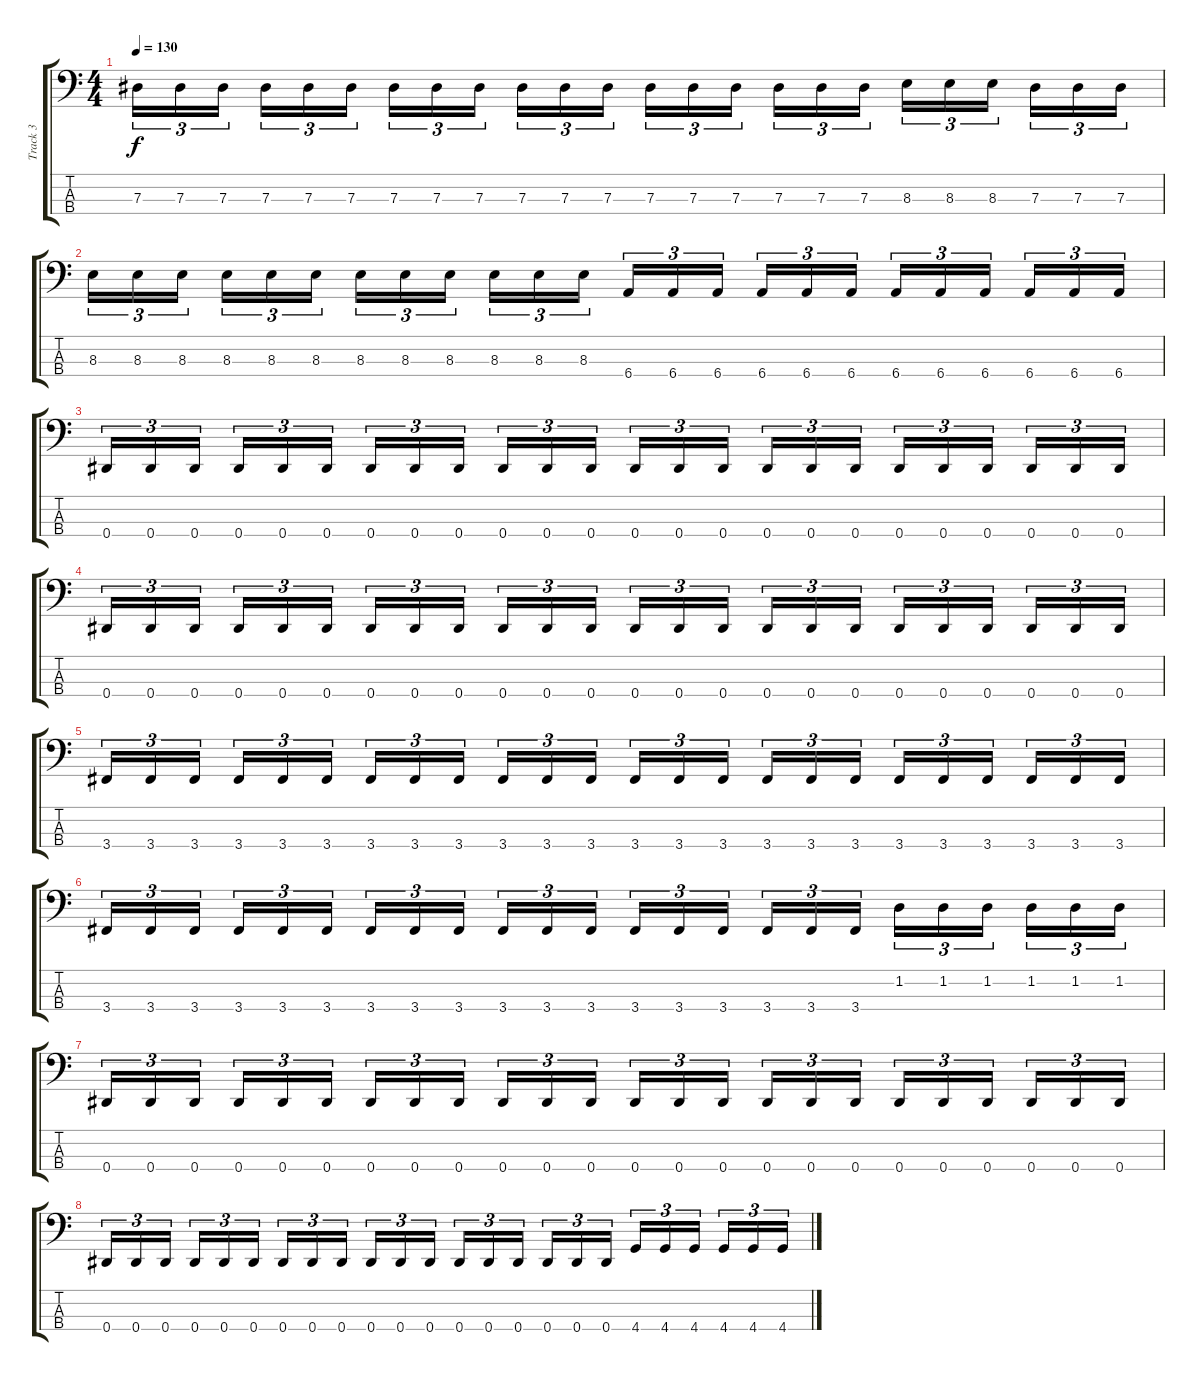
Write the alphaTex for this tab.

\track ("Track 3" "Track 3") {instrument electricbasspick}
\staff {score tabs}
\tuning (Gb2 Db2 Ab1 Eb1) {hide}
\ts (4 4)
\tempo 130
\clef f4
\ks c
7.3.16{tu (3 2) dy f} 7.3.16{tu (3 2)} 7.3.16{tu (3 2)} 7.3.16{tu (3 2)} 7.3.16{tu (3 2)} 7.3.16{tu (3 2)} 7.3.16{tu (3 2)} 7.3.16{tu (3 2)} 7.3.16{tu (3 2)} 7.3.16{tu (3 2)} 7.3.16{tu (3 2)} 7.3.16{tu (3 2)} 7.3.16{tu (3 2)} 7.3.16{tu (3 2)} 7.3.16{tu (3 2)} 7.3.16{tu (3 2)} 7.3.16{tu (3 2)} 7.3.16{tu (3 2)} 8.3.16{tu (3 2)} 8.3.16{tu (3 2)} 8.3.16{tu (3 2)} 7.3.16{tu (3 2)} 7.3.16{tu (3 2)} 7.3.16{tu (3 2)} |
8.3.16{tu (3 2)} 8.3.16{tu (3 2)} 8.3.16{tu (3 2)} 8.3.16{tu (3 2)} 8.3.16{tu (3 2)} 8.3.16{tu (3 2)} 8.3.16{tu (3 2)} 8.3.16{tu (3 2)} 8.3.16{tu (3 2)} 8.3.16{tu (3 2)} 8.3.16{tu (3 2)} 8.3.16{tu (3 2)} 6.4.16{tu (3 2)} 6.4.16{tu (3 2)} 6.4.16{tu (3 2)} 6.4.16{tu (3 2)} 6.4.16{tu (3 2)} 6.4.16{tu (3 2)} 6.4.16{tu (3 2)} 6.4.16{tu (3 2)} 6.4.16{tu (3 2)} 6.4.16{tu (3 2)} 6.4.16{tu (3 2)} 6.4.16{tu (3 2)} |
0.4.16{tu (3 2)} 0.4.16{tu (3 2)} 0.4.16{tu (3 2)} 0.4.16{tu (3 2)} 0.4.16{tu (3 2)} 0.4.16{tu (3 2)} 0.4.16{tu (3 2)} 0.4.16{tu (3 2)} 0.4.16{tu (3 2)} 0.4.16{tu (3 2)} 0.4.16{tu (3 2)} 0.4.16{tu (3 2)} 0.4.16{tu (3 2)} 0.4.16{tu (3 2)} 0.4.16{tu (3 2)} 0.4.16{tu (3 2)} 0.4.16{tu (3 2)} 0.4.16{tu (3 2)} 0.4.16{tu (3 2)} 0.4.16{tu (3 2)} 0.4.16{tu (3 2)} 0.4.16{tu (3 2)} 0.4.16{tu (3 2)} 0.4.16{tu (3 2)} |
0.4.16{tu (3 2)} 0.4.16{tu (3 2)} 0.4.16{tu (3 2)} 0.4.16{tu (3 2)} 0.4.16{tu (3 2)} 0.4.16{tu (3 2)} 0.4.16{tu (3 2)} 0.4.16{tu (3 2)} 0.4.16{tu (3 2)} 0.4.16{tu (3 2)} 0.4.16{tu (3 2)} 0.4.16{tu (3 2)} 0.4.16{tu (3 2)} 0.4.16{tu (3 2)} 0.4.16{tu (3 2)} 0.4.16{tu (3 2)} 0.4.16{tu (3 2)} 0.4.16{tu (3 2)} 0.4.16{tu (3 2)} 0.4.16{tu (3 2)} 0.4.16{tu (3 2)} 0.4.16{tu (3 2)} 0.4.16{tu (3 2)} 0.4.16{tu (3 2)} |
3.4.16{tu (3 2)} 3.4.16{tu (3 2)} 3.4.16{tu (3 2)} 3.4.16{tu (3 2)} 3.4.16{tu (3 2)} 3.4.16{tu (3 2)} 3.4.16{tu (3 2)} 3.4.16{tu (3 2)} 3.4.16{tu (3 2)} 3.4.16{tu (3 2)} 3.4.16{tu (3 2)} 3.4.16{tu (3 2)} 3.4.16{tu (3 2)} 3.4.16{tu (3 2)} 3.4.16{tu (3 2)} 3.4.16{tu (3 2)} 3.4.16{tu (3 2)} 3.4.16{tu (3 2)} 3.4.16{tu (3 2)} 3.4.16{tu (3 2)} 3.4.16{tu (3 2)} 3.4.16{tu (3 2)} 3.4.16{tu (3 2)} 3.4.16{tu (3 2)} |
3.4.16{tu (3 2)} 3.4.16{tu (3 2)} 3.4.16{tu (3 2)} 3.4.16{tu (3 2)} 3.4.16{tu (3 2)} 3.4.16{tu (3 2)} 3.4.16{tu (3 2)} 3.4.16{tu (3 2)} 3.4.16{tu (3 2)} 3.4.16{tu (3 2)} 3.4.16{tu (3 2)} 3.4.16{tu (3 2)} 3.4.16{tu (3 2)} 3.4.16{tu (3 2)} 3.4.16{tu (3 2)} 3.4.16{tu (3 2)} 3.4.16{tu (3 2)} 3.4.16{tu (3 2)} 1.2.16{tu (3 2)} 1.2.16{tu (3 2)} 1.2.16{tu (3 2)} 1.2.16{tu (3 2)} 1.2.16{tu (3 2)} 1.2.16{tu (3 2)} |
0.4.16{tu (3 2)} 0.4.16{tu (3 2)} 0.4.16{tu (3 2)} 0.4.16{tu (3 2)} 0.4.16{tu (3 2)} 0.4.16{tu (3 2)} 0.4.16{tu (3 2)} 0.4.16{tu (3 2)} 0.4.16{tu (3 2)} 0.4.16{tu (3 2)} 0.4.16{tu (3 2)} 0.4.16{tu (3 2)} 0.4.16{tu (3 2)} 0.4.16{tu (3 2)} 0.4.16{tu (3 2)} 0.4.16{tu (3 2)} 0.4.16{tu (3 2)} 0.4.16{tu (3 2)} 0.4.16{tu (3 2)} 0.4.16{tu (3 2)} 0.4.16{tu (3 2)} 0.4.16{tu (3 2)} 0.4.16{tu (3 2)} 0.4.16{tu (3 2)} |
0.4.16{tu (3 2)} 0.4.16{tu (3 2)} 0.4.16{tu (3 2)} 0.4.16{tu (3 2)} 0.4.16{tu (3 2)} 0.4.16{tu (3 2)} 0.4.16{tu (3 2)} 0.4.16{tu (3 2)} 0.4.16{tu (3 2)} 0.4.16{tu (3 2)} 0.4.16{tu (3 2)} 0.4.16{tu (3 2)} 0.4.16{tu (3 2)} 0.4.16{tu (3 2)} 0.4.16{tu (3 2)} 0.4.16{tu (3 2)} 0.4.16{tu (3 2)} 0.4.16{tu (3 2)} 4.4.16{tu (3 2)} 4.4.16{tu (3 2)} 4.4.16{tu (3 2)} 4.4.16{tu (3 2)} 4.4.16{tu (3 2)} 4.4.16{tu (3 2)}
